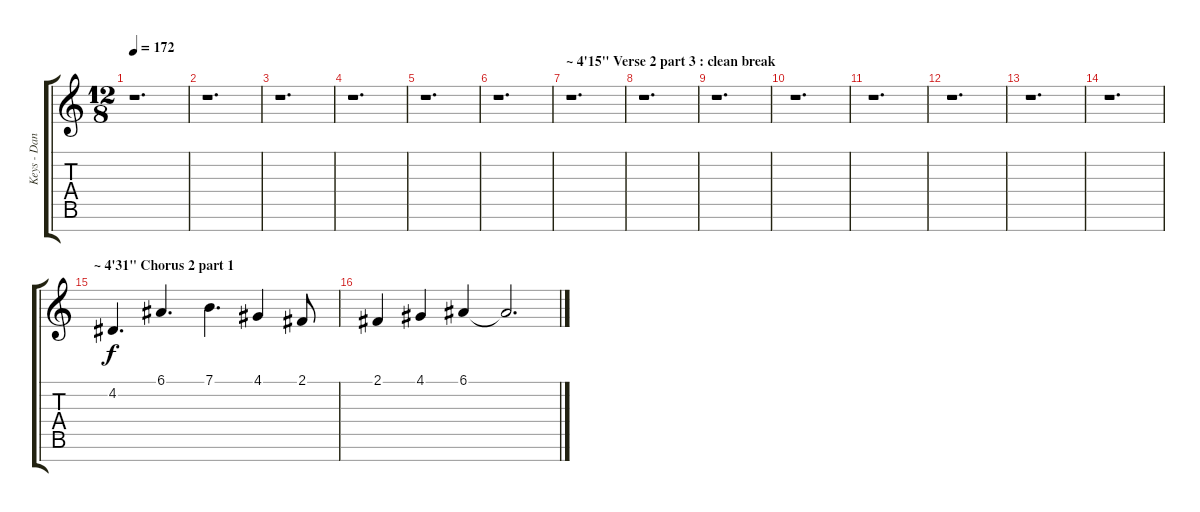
\track ("Keys - Daniel Fischer" "Keys - Dan") {instrument oboe}
\staff {score tabs}
\tuning (E4 B3 G3 D3 A2 E2 B1) {hide}
\ts (12 8)
\tempo 172
\clef g2
\ks c
r.1{d dy mf} |
r.1{d} |
r.1{d} |
r.1{d} |
r.1{d} |
r.1{d} |
\section ("" "~ 4'15\" Verse 2 part 3 : clean break")
r.1{d} |
r.1{d} |
r.1{d} |
r.1{d} |
r.1{d} |
r.1{d} |
r.1{d} |
r.1{d} |
\section ("" "~ 4'31\" Chorus 2 part 1")
4.2.4{d dy f} 6.1.4{d} 7.1.4{d} 4.1.4 2.1.8 |
2.1.4 4.1.4 6.1.4 6.1{t}.2{d}
